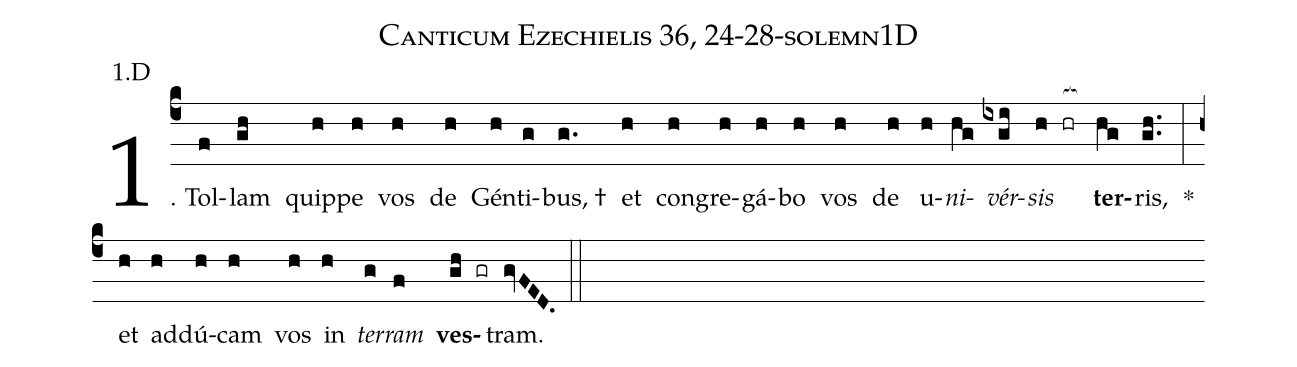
name: Canticum Ezechielis 36, 24-28-solemn1D;
annotation: 1.D;
%%
(c4)1. Tol(f)lam(gh) quip(h)pe(h) vos(h) de(h) Gén(h)ti(g)bus, †(g.) et(h) con(h)gre(h)gá(h)bo(h) vos(h) de(h) u(h)<i>ni</i>(hg)<i>vér</i>(ixgi)<i>sis</i>(h hr[ocb:1{]) <b>ter</b>(hg[ocb:0}])ris,(gh..) *(:) et(h) ad(h)dú(h)cam(h) vos(h) in(h) <i>ter</i>(g)<i>ram</i>(f) <b>ves</b>(gh gr)tram.(gvFED.) (::)
